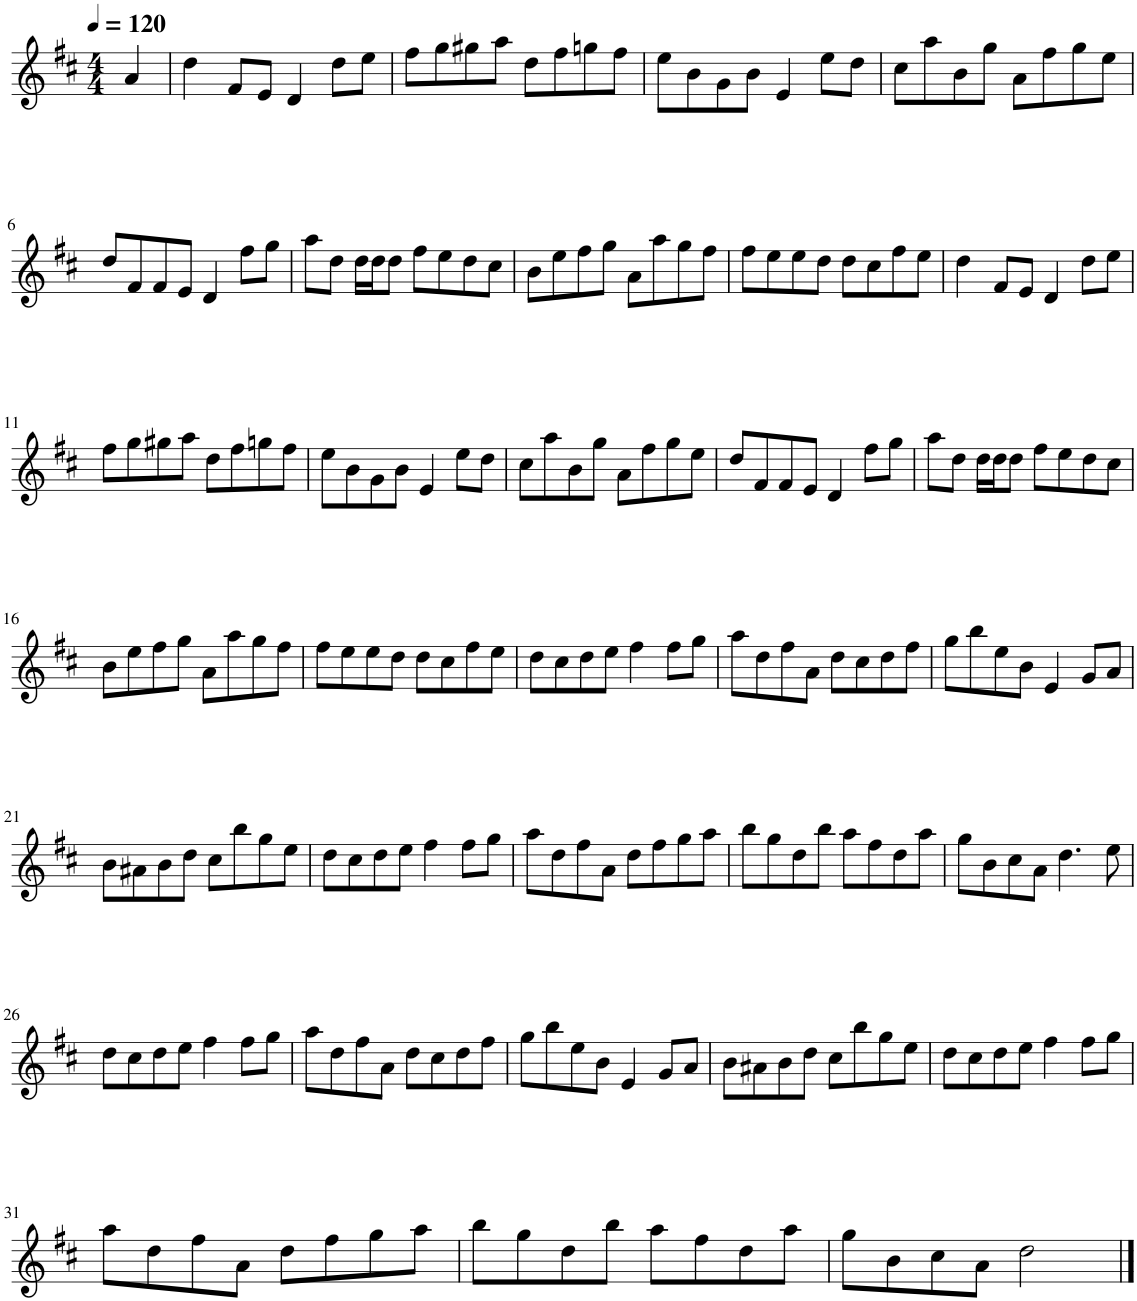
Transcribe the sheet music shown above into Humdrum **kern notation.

**kern
*part1
*staff1
*I"Violin
*I'Vln.
*clefG2
*k[f#c#]
*M4/4
*MM120
=1
4a/
=2
4dd\
8f#/L
8e/J
4d/
8dd\L
8ee\J
=3
8ff#\L
8gg\
8gg#X\
8aa\J
8dd\L
8ff#\
8ggn\
8ff#\J
=4
8ee\L
8b\
8g\
8b\J
4e/
8ee\L
8dd\J
=5
8cc#\L
8aa\
8b\
8gg\J
8a\L
8ff#\
8gg\
8ee\J
!!LO:LB:g=z
=6
8dd/L
8f#/
8f#/
8e/J
4d/
8ff#\L
8gg\J
=7
8aa\L
8dd\J
16dd\LL
16dd\J
8dd\J
8ff#\L
8ee\
8dd\
8cc#\J
=8
8b\L
8ee\
8ff#\
8gg\J
8a\L
8aa\
8gg\
8ff#\J
=9
8ff#\L
8ee\
8ee\
8dd\J
8dd\L
8cc#\
8ff#\
8ee\J
=10
4dd\
8f#/L
8e/J
4d/
8dd\L
8ee\J
!!LO:LB:g=z
=11
8ff#\L
8gg\
8gg#X\
8aa\J
8dd\L
8ff#\
8ggn\
8ff#\J
=12
8ee\L
8b\
8g\
8b\J
4e/
8ee\L
8dd\J
=13
8cc#\L
8aa\
8b\
8gg\J
8a\L
8ff#\
8gg\
8ee\J
=14
8dd/L
8f#/
8f#/
8e/J
4d/
8ff#\L
8gg\J
=15
8aa\L
8dd\J
16dd\LL
16dd\J
8dd\J
8ff#\L
8ee\
8dd\
8cc#\J
!!LO:LB:g=z
=16
8b\L
8ee\
8ff#\
8gg\J
8a\L
8aa\
8gg\
8ff#\J
=17
8ff#\L
8ee\
8ee\
8dd\J
8dd\L
8cc#\
8ff#\
8ee\J
=18
8dd\L
8cc#\
8dd\
8ee\J
4ff#\
8ff#\L
8gg\J
=19
8aa\L
8dd\
8ff#\
8a\J
8dd\L
8cc#\
8dd\
8ff#\J
=20
8gg\L
8bb\
8ee\
8b\J
4e/
8g/L
8a/J
!!LO:LB:g=z
=21
8b\L
8a#X\
8b\
8dd\J
8cc#\L
8bb\
8gg\
8ee\J
=22
8dd\L
8cc#\
8dd\
8ee\J
4ff#\
8ff#\L
8gg\J
=23
8aa\L
8dd\
8ff#\
8a\J
8dd\L
8ff#\
8gg\
8aa\J
=24
8bb\L
8gg\
8dd\
8bb\J
8aa\L
8ff#\
8dd\
8aa\J
=25
8gg\L
8b\
8cc#\
8a\J
4.dd\
8ee\
!!LO:LB:g=z
=26
8dd\L
8cc#\
8dd\
8ee\J
4ff#\
8ff#\L
8gg\J
=27
8aa\L
8dd\
8ff#\
8a\J
8dd\L
8cc#\
8dd\
8ff#\J
=28
8gg\L
8bb\
8ee\
8b\J
4e/
8g/L
8a/J
=29
8b\L
8a#X\
8b\
8dd\J
8cc#\L
8bb\
8gg\
8ee\J
=30
8dd\L
8cc#\
8dd\
8ee\J
4ff#\
8ff#\L
8gg\J
!!LO:LB:g=z
=31
8aa\L
8dd\
8ff#\
8a\J
8dd\L
8ff#\
8gg\
8aa\J
=32
8bb\L
8gg\
8dd\
8bb\J
8aa\L
8ff#\
8dd\
8aa\J
=33
8gg\L
8b\
8cc#\
8a\J
2dd\
==
*-
